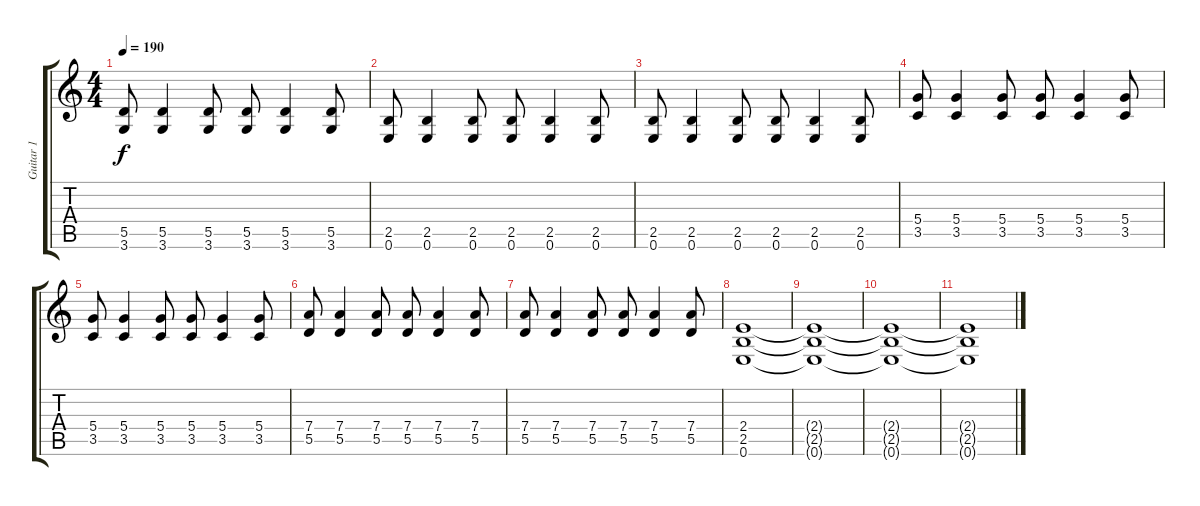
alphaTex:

\track ("Guitar 1" "Guitar 1") {instrument distortionguitar}
\staff {score tabs}
\tuning (E4 B3 G3 D3 A2 E2) {hide}
\ts (4 4)
\tempo 190
\clef g2
\ks c
(5.5 3.6).8{dy f} (5.5 3.6).4 (5.5 3.6).8 (5.5 3.6).8 (5.5 3.6).4 (5.5 3.6).8 |
(2.5 0.6).8 (2.5 0.6).4 (2.5 0.6).8 (2.5 0.6).8 (2.5 0.6).4 (2.5 0.6).8 |
(2.5 0.6).8 (2.5 0.6).4 (2.5 0.6).8 (2.5 0.6).8 (2.5 0.6).4 (2.5 0.6).8 |
(5.4 3.5).8 (5.4 3.5).4 (5.4 3.5).8 (5.4 3.5).8 (5.4 3.5).4 (5.4 3.5).8 |
(5.4 3.5).8 (5.4 3.5).4 (5.4 3.5).8 (5.4 3.5).8 (5.4 3.5).4 (5.4 3.5).8 |
(7.4 5.5).8 (7.4 5.5).4 (7.4 5.5).8 (7.4 5.5).8 (7.4 5.5).4 (7.4 5.5).8 |
(7.4 5.5).8 (7.4 5.5).4 (7.4 5.5).8 (7.4 5.5).8 (7.4 5.5).4 (7.4 5.5).8 |
(2.4 2.5 0.6).1 |
(2.4{t} 2.5{t} 0.6{t}).1 |
(2.4{t} 2.5{t} 0.6{t}).1 |
(2.4{t} 2.5{t} 0.6{t}).1
